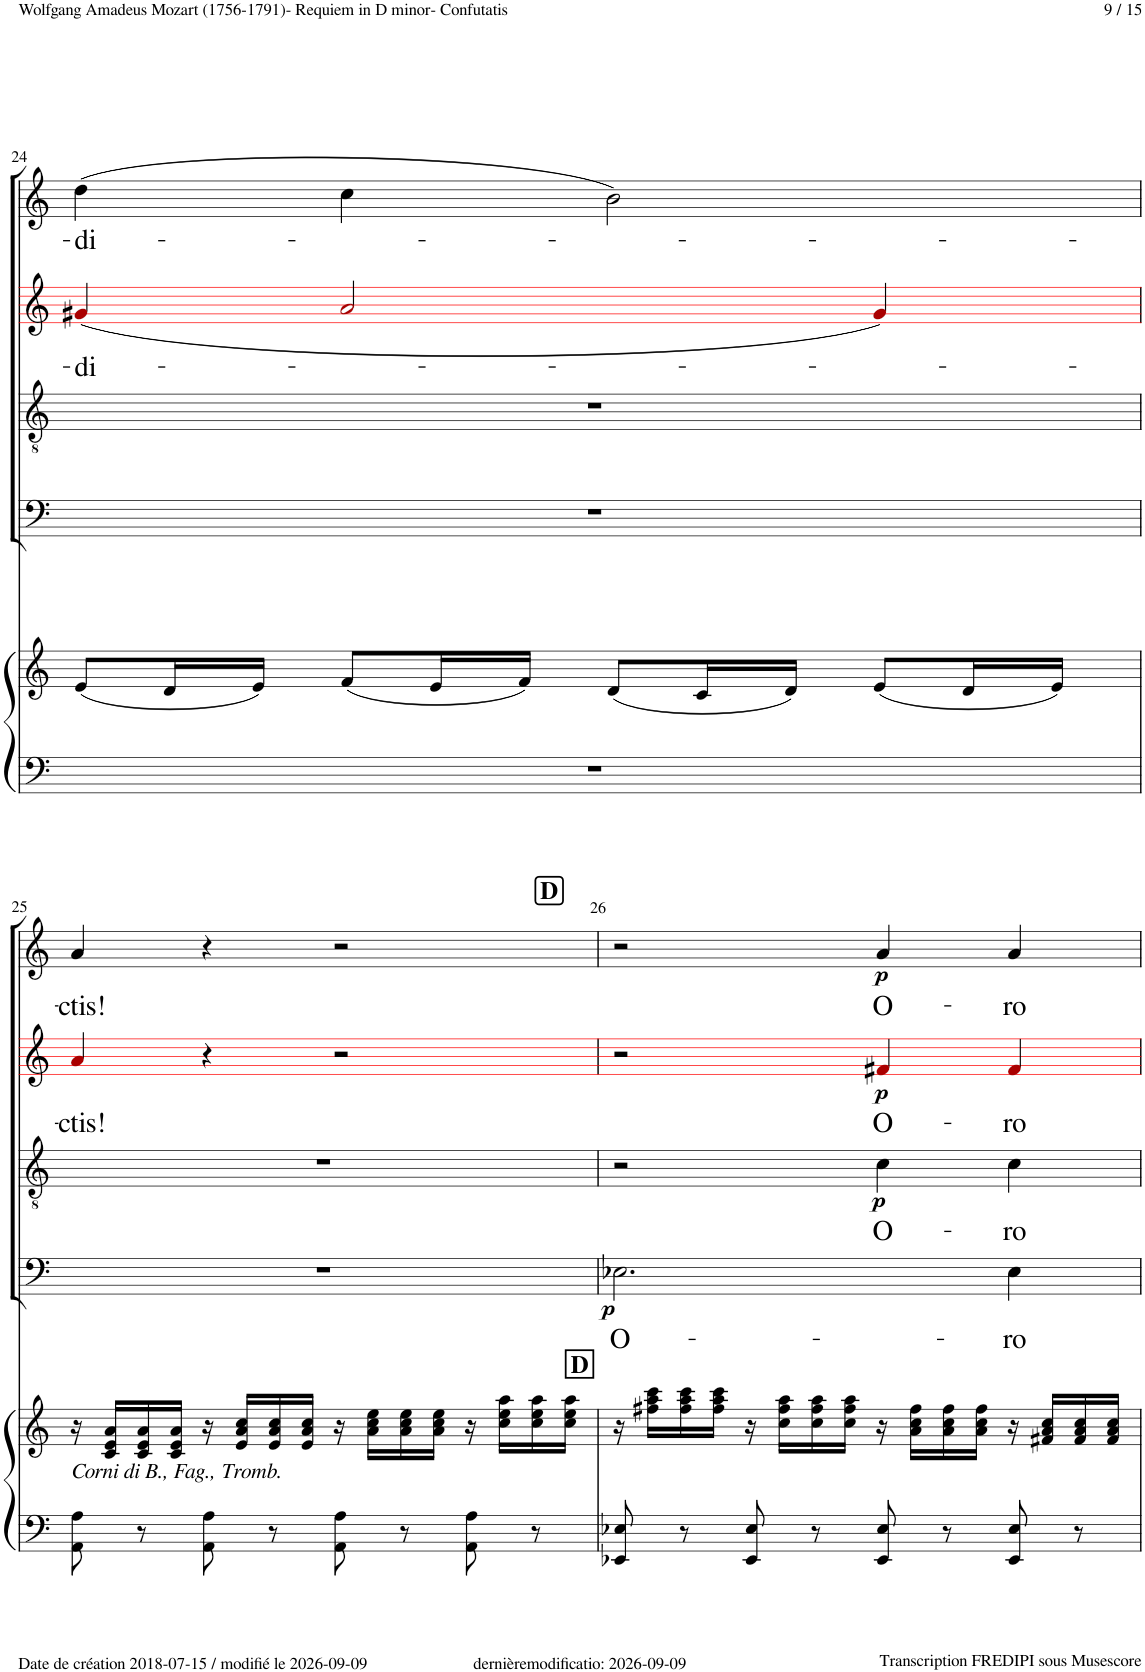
**kern	**kern	**kern	**text	**dynam	**kern	**text	**dynam	**kern	**text	**dynam	**kern	**text	**dynam
*part5	*part5	*part4	*part4	*part4	*part3	*part3	*part3	*part2	*part2	*part2	*part1	*part1	*part1
*staff6	*staff5	*staff4	*staff4	*staff4	*staff3	*staff3	*staff3	*staff2	*staff2	*staff2	*staff1	*staff1	*staff1
*I"Piano	*	*I"Bass	*	*	*I"Tenor	*	*	*I"Alto	*	*	*I"Soprano	*	*
*I'Pno	*	*	*	*	*	*	*	*	*	*	*	*	*
!!LO:PB:g=z
*clefF4	*clefG2	*clefF4	*	*	*clefGv2	*	*	*clefG2	*	*	*clefG2	*	*
*	*	*	*	*	*	*	*	*ITrd1c2	*	*	*	*	*
*k[]	*k[]	*k[]	*	*	*k[]	*	*	*k[]	*	*	*k[]	*	*
*M4/4	*M4/4	*M4/4	*	*	*M4/4	*	*	*M4/4	*	*	*M4/4	*	*
*met(c)	*met(c)	*met(c)	*	*	*met(c)	*	*	*met(c)	*	*	*met(c)	*	*
=24	=24	=24	=24	=24	=24	=24	=24	=24	=24	=24	=24	=24	=24
!	!	!	!	!	!	!	!	!	!LO:LY:b	!	!	!LO:LY:b	!
1r	(8e/L	1r	.	.	1r	.	.	(4g#X!i/	-di-	.	(4dd!\	-di-	.
.	16d/L	.	.	.	.	.	.	.	.	.	.	.	.
.	16e/JJ)	.	.	.	.	.	.	.	.	.	.	.	.
.	(8f/L	.	.	.	.	.	.	2a!i/	.	.	4cc!\	.	.
.	16e/L	.	.	.	.	.	.	.	.	.	.	.	.
.	16f/JJ)	.	.	.	.	.	.	.	.	.	.	.	.
.	(8d/L	.	.	.	.	.	.	.	.	.	2b!\)	.	.
.	16c/L	.	.	.	.	.	.	.	.	.	.	.	.
.	16d/JJ)	.	.	.	.	.	.	.	.	.	.	.	.
.	(8e/L	.	.	.	.	.	.	4g#!i/)	.	.	.	.	.
.	16d/L	.	.	.	.	.	.	.	.	.	.	.	.
.	16e/JJ)	.	.	.	.	.	.	.	.	.	.	.	.
!!LO:LB:g=z
=25	=25	=25	=25	=25	=25	=25	=25	=25	=25	=25	=25	=25	=25
!	!LO:TX:b:i:t=Corni di B., Fag., Tromb.	!	!	!	!	!	!	!	!	!	!	!	!
!	!	!	!	!	!	!	!	!	!LO:LY:b	!	!	!LO:LY:b	!
8AA\ 8A\	16r	1r	.	.	1r	.	.	4a!i/	-ctis!	.	4a!/	-ctis!	.
.	16c/ 16e/ 16a/LL	.	.	.	.	.	.	.	.	.	.	.	.
8r	16c/ 16e/ 16a/	.	.	.	.	.	.	.	.	.	.	.	.
.	16c/ 16e/ 16a/JJ	.	.	.	.	.	.	.	.	.	.	.	.
8AA\ 8A\	16r	.	.	.	.	.	.	4r	.	.	4r	.	.
.	16e/ 16a/ 16cc/LL	.	.	.	.	.	.	.	.	.	.	.	.
8r	16e/ 16a/ 16cc/	.	.	.	.	.	.	.	.	.	.	.	.
.	16e/ 16a/ 16cc/JJ	.	.	.	.	.	.	.	.	.	.	.	.
8AA\ 8A\	16r	.	.	.	.	.	.	2r	.	.	2r	.	.
.	16a\ 16cc\ 16ee\LL	.	.	.	.	.	.	.	.	.	.	.	.
8r	16a\ 16cc\ 16ee\	.	.	.	.	.	.	.	.	.	.	.	.
.	16a\ 16cc\ 16ee\JJ	.	.	.	.	.	.	.	.	.	.	.	.
8AA\ 8A\	16r	.	.	.	.	.	.	.	.	.	.	.	.
.	16cc\ 16ee\ 16aa\LL	.	.	.	.	.	.	.	.	.	.	.	.
8r	16cc\ 16ee\ 16aa\	.	.	.	.	.	.	.	.	.	.	.	.
.	16cc\ 16ee\ 16aa\JJ	.	.	.	.	.	.	.	.	.	.	.	.
!!LO:REH:place=s1:a:B:cj:fs=14:t=D
=26	=26	=26	=26	=26	=26	=26	=26	=26	=26	=26	=26	=26	=26
!	!LO:TX:a:B:t=D	!	!	!	!	!	!	!	!	!	!	!	!
!	!	!	!LO:LY:b	!LO:DY:b	!	!	!	!	!	!	!	!	!
8EE-X/ 8E-X/	16r	2.E-X!\	O-	p	2r	.	.	2r	.	.	2r	.	.
.	16ff#X\ 16aa\ 16ccc\LL	.	.	.	.	.	.	.	.	.	.	.	.
8r	16ff#\ 16aa\ 16ccc\	.	.	.	.	.	.	.	.	.	.	.	.
.	16ff#\ 16aa\ 16ccc\JJ	.	.	.	.	.	.	.	.	.	.	.	.
8EE-/ 8E-/	16r	.	.	.	.	.	.	.	.	.	.	.	.
.	16cc\ 16ff#\ 16aa\LL	.	.	.	.	.	.	.	.	.	.	.	.
8r	16cc\ 16ff#\ 16aa\	.	.	.	.	.	.	.	.	.	.	.	.
.	16cc\ 16ff#\ 16aa\JJ	.	.	.	.	.	.	.	.	.	.	.	.
!	!	!	!	!	!	!LO:LY:b	!LO:DY:b	!	!LO:LY:b	!LO:DY:b	!	!LO:LY:b	!LO:DY:b
8EE-/ 8E-/	16r	.	.	.	4c!\	O-	p	4f#X!i/	O-	p	4a!/	O-	p
.	16a\ 16cc\ 16ff#\LL	.	.	.	.	.	.	.	.	.	.	.	.
8r	16a\ 16cc\ 16ff#\	.	.	.	.	.	.	.	.	.	.	.	.
.	16a\ 16cc\ 16ff#\JJ	.	.	.	.	.	.	.	.	.	.	.	.
!	!	!	!LO:LY:b	!	!	!LO:LY:b	!	!	!LO:LY:b	!	!	!LO:LY:b	!
8EE-/ 8E-/	16r	4E-!\	-ro	.	4c!\	-ro	.	4f#!i/	-ro	.	4a!/	-ro	.
.	16f#X/ 16a/ 16cc/LL	.	.	.	.	.	.	.	.	.	.	.	.
8r	16f#/ 16a/ 16cc/	.	.	.	.	.	.	.	.	.	.	.	.
.	16f#/ 16a/ 16cc/JJ	.	.	.	.	.	.	.	.	.	.	.	.
=	=	=	=	=	=	=	=	=	=	=	=	=	=
*-	*-	*-	*-	*-	*-	*-	*-	*-	*-	*-	*-	*-	*-
